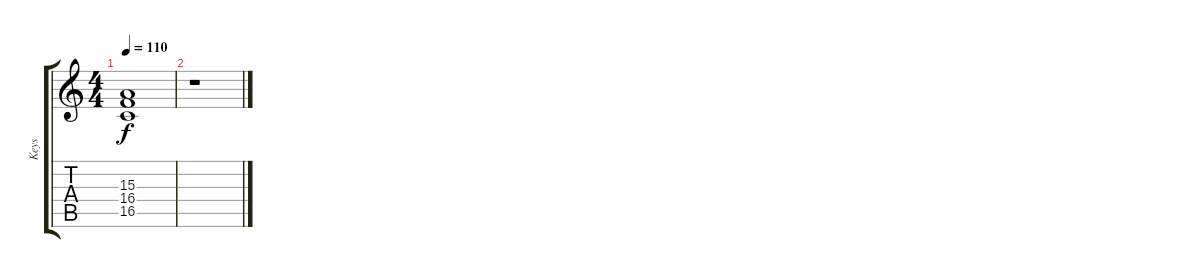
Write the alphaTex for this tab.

\track ("Keys" "Keys") {instrument pad2warm}
\staff {score tabs}
\tuning (Eb4 Bb3 Gb3 Db3 Ab2 Eb2) {hide}
\ts (4 4)
\tempo 110
\clef g2
\ks c
(15.3 16.4 16.5).1{dy f} |
r.1
